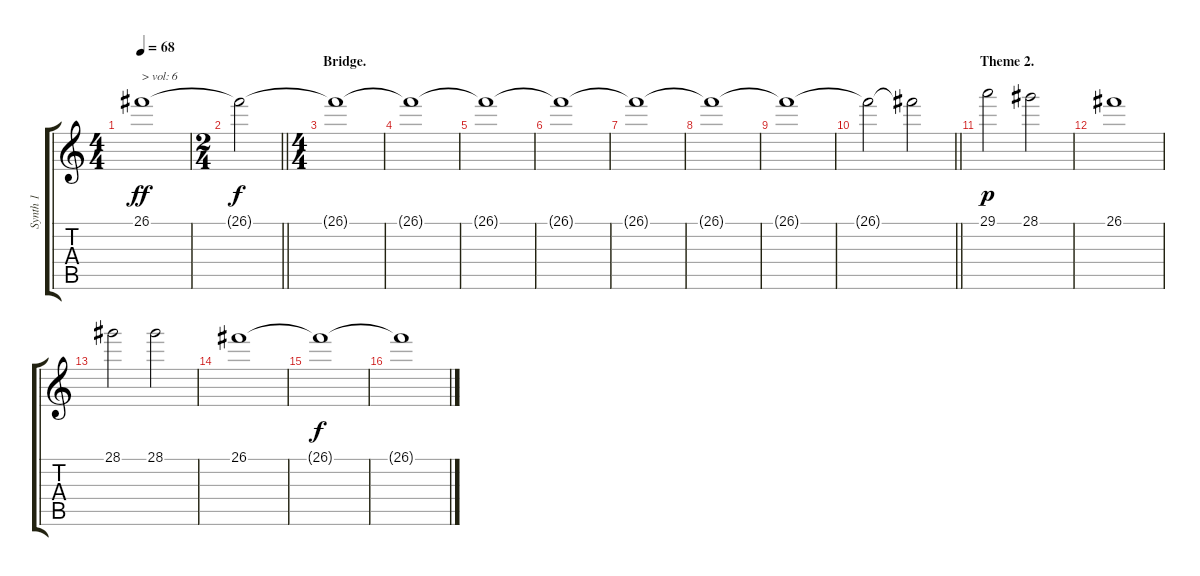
\track ("Synth 1" "Synth 1") {instrument stringensemble2}
\staff {score tabs}
\tuning (E4 B3 G3 D3 A2 E2) {hide}
\ts (4 4)
\tempo 68
\clef g2
\ks c
26.1.1{txt "> vol: 6" dy ff volume 6} |
\ts (2 4)
\barLineRight lightlight
26.1{t}.2{dy f} |
\ts (4 4)
\section ("" "Bridge.")
26.1{t}.1 |
26.1{t}.1 |
26.1{t}.1 |
26.1{t}.1 |
26.1{t}.1 |
26.1{t}.1 |
26.1{t}.1 |
\barLineRight lightlight
26.1{t}.2 26.1{t}.2{volume 0} |
\section ("" "Theme 2.")
29.1.2{dy p volume 9} 28.1.2 |
26.1.1 |
28.1.2 28.1.2 |
26.1.1 |
26.1{t}.1{dy f} |
26.1{t}.1
